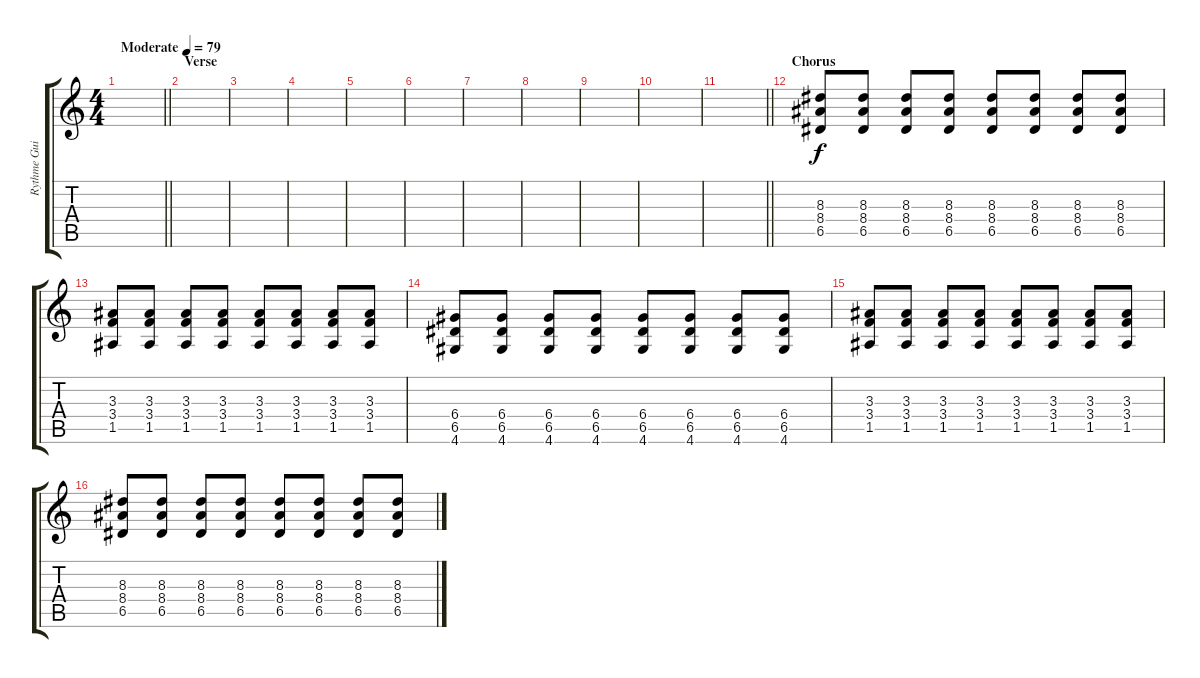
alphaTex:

\track ("Rythme Guitar Right" "Rythme Gui") {instrument distortionguitar}
\staff {score tabs}
\tuning (E4 B3 G3 D3 A2 E2) {hide}
\ts (4 4)
\tempo (79 "Moderate")
\clef g2
\barLineRight lightlight
\ks c
|
\section ("" "Verse")
|
|
|
|
|
|
|
|
|
\barLineRight lightlight
|
\section ("" "Chorus")
(8.3 8.4 6.5).8 (8.3 8.4 6.5).8 (8.3 8.4 6.5).8 (8.3 8.4 6.5).8 (8.3 8.4 6.5).8 (8.3 8.4 6.5).8 (8.3 8.4 6.5).8 (8.3 8.4 6.5).8 |
(3.3 3.4 1.5).8 (3.3 3.4 1.5).8 (3.3 3.4 1.5).8 (3.3 3.4 1.5).8 (3.3 3.4 1.5).8 (3.3 3.4 1.5).8 (3.3 3.4 1.5).8 (3.3 3.4 1.5).8 |
(6.4 6.5 4.6).8 (6.4 6.5 4.6).8 (6.4 6.5 4.6).8 (6.4 6.5 4.6).8 (6.4 6.5 4.6).8 (6.4 6.5 4.6).8 (6.4 6.5 4.6).8 (6.4 6.5 4.6).8 |
(3.3 3.4 1.5).8 (3.3 3.4 1.5).8 (3.3 3.4 1.5).8 (3.3 3.4 1.5).8 (3.3 3.4 1.5).8 (3.3 3.4 1.5).8 (3.3 3.4 1.5).8 (3.3 3.4 1.5).8 |
(8.3 8.4 6.5).8 (8.3 8.4 6.5).8 (8.3 8.4 6.5).8 (8.3 8.4 6.5).8 (8.3 8.4 6.5).8 (8.3 8.4 6.5).8 (8.3 8.4 6.5).8 (8.3 8.4 6.5).8
